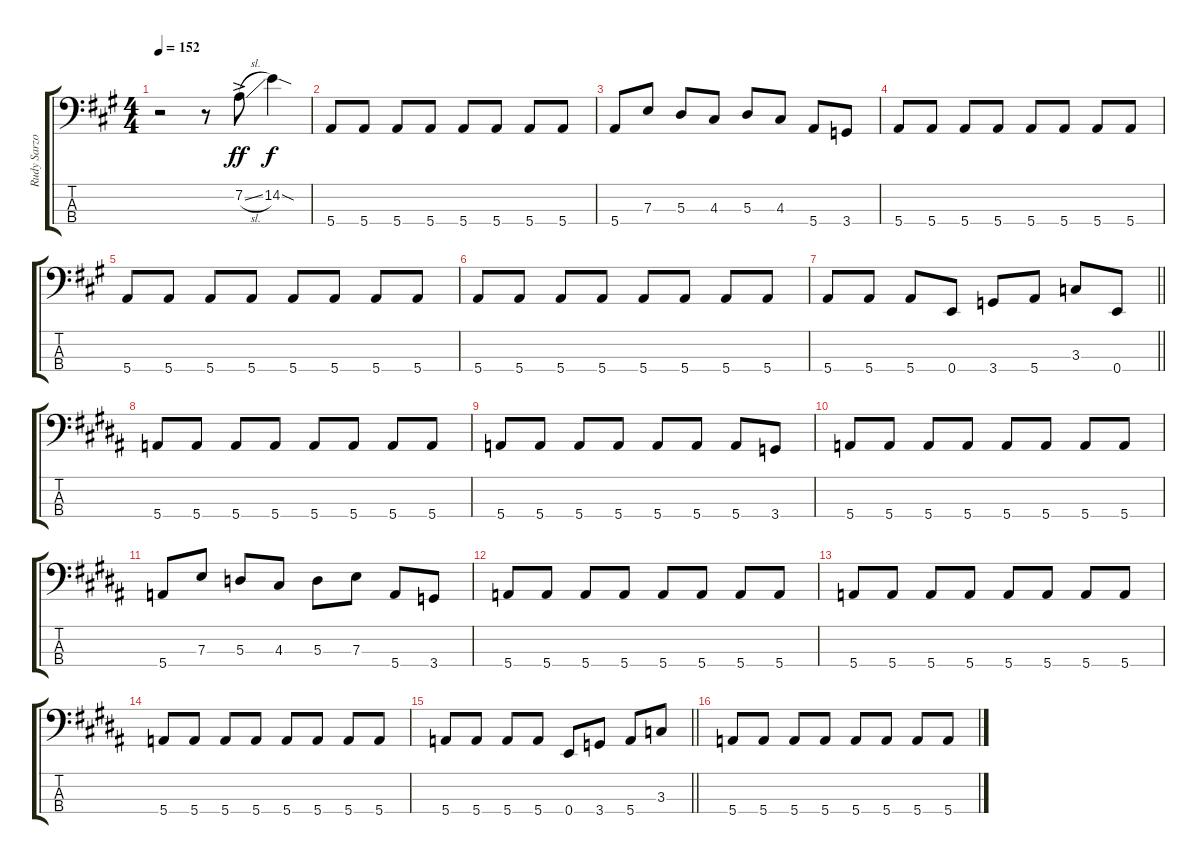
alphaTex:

\track ("Rudy Sarzo" "Rudy Sarzo") {instrument electricbasspick}
\staff {score tabs}
\tuning (G2 D2 A1 E1) {hide}
\ts (4 4)
\tempo 152
\clef f4
\ks a
r.2{dy f} r.8 7.2{sl ac}.8{dy ff} 14.2{sod}.4{dy f} |
5.4.8 5.4.8 5.4.8 5.4.8 5.4.8 5.4.8 5.4.8 5.4.8 |
5.4.8 7.3.8 5.3.8 4.3.8 5.3.8 4.3.8 5.4.8 3.4.8 |
5.4.8 5.4.8 5.4.8 5.4.8 5.4.8 5.4.8 5.4.8 5.4.8 |
5.4.8 5.4.8 5.4.8 5.4.8 5.4.8 5.4.8 5.4.8 5.4.8 |
5.4.8 5.4.8 5.4.8 5.4.8 5.4.8 5.4.8 5.4.8 5.4.8 |
\barLineRight lightlight
5.4.8 5.4.8 5.4.8 0.4.8 3.4.8 5.4.8 3.3.8 0.4.8 |
\ks b
5.4.8 5.4.8 5.4.8 5.4.8 5.4.8 5.4.8 5.4.8 5.4.8 |
\ks g#minor
5.4.8 5.4.8 5.4.8 5.4.8 5.4.8 5.4.8 5.4.8 3.4.8 |
5.4.8 5.4.8 5.4.8 5.4.8 5.4.8 5.4.8 5.4.8 5.4.8 |
5.4.8 7.3.8 5.3.8 4.3.8 5.3.8 7.3.8 5.4.8 3.4.8 |
\ks b
5.4.8 5.4.8 5.4.8 5.4.8 5.4.8 5.4.8 5.4.8 5.4.8 |
\ks g#minor
5.4.8 5.4.8 5.4.8 5.4.8 5.4.8 5.4.8 5.4.8 5.4.8 |
5.4.8 5.4.8 5.4.8 5.4.8 5.4.8 5.4.8 5.4.8 5.4.8 |
\barLineRight lightlight
5.4.8 5.4.8 5.4.8 5.4.8 0.4.8 3.4.8 5.4.8 3.3.8 |
\ks b
5.4.8 5.4.8 5.4.8 5.4.8 5.4.8 5.4.8 5.4.8 5.4.8
